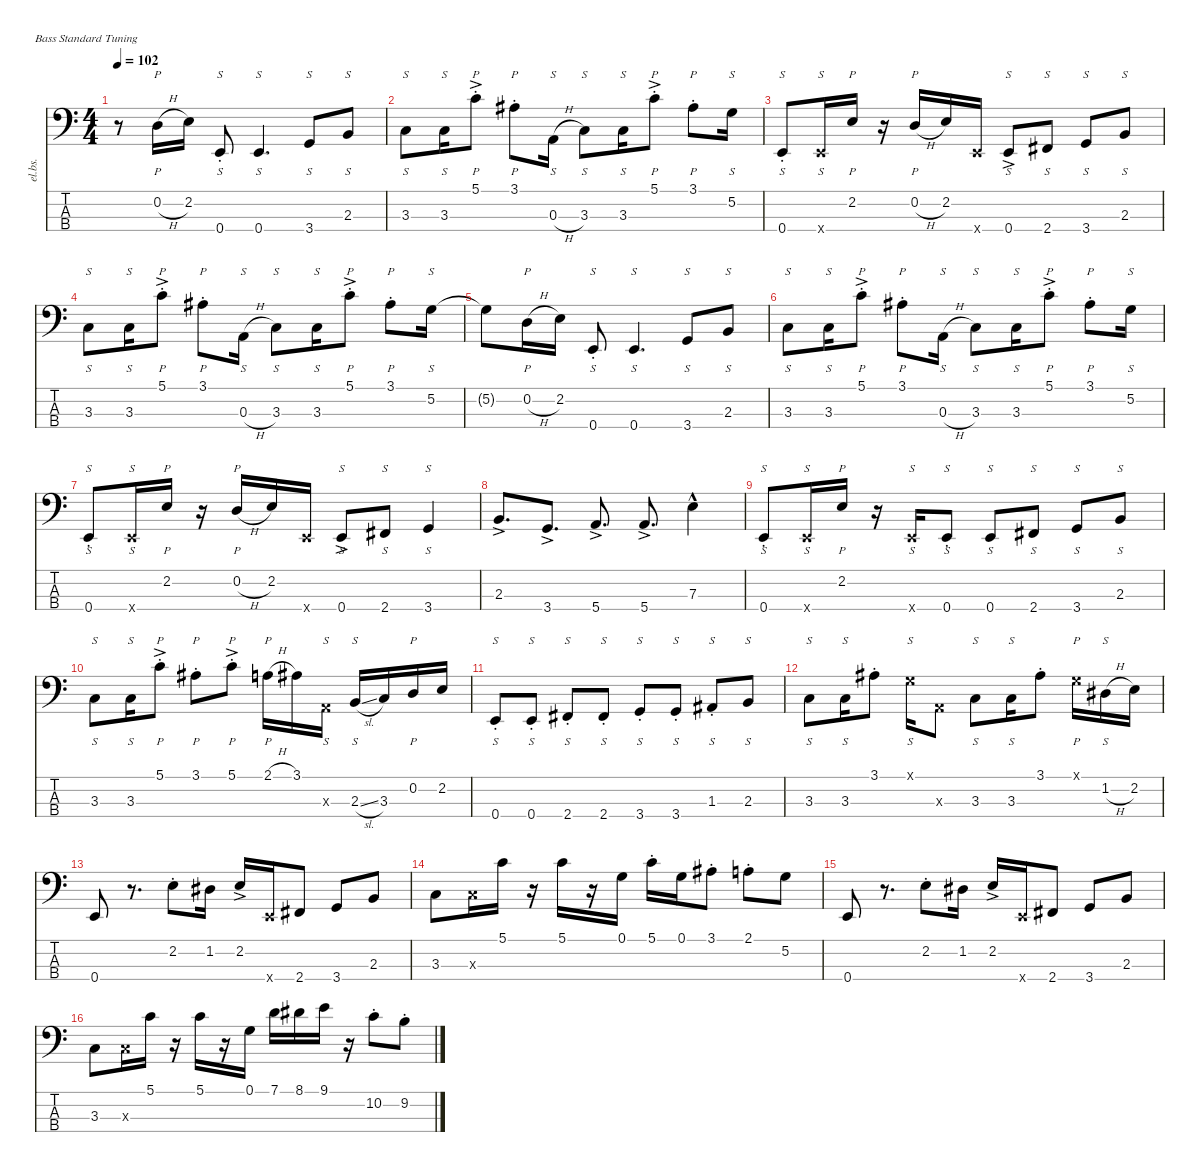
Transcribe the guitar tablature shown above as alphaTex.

\defaultSystemsLayout 4
\hideDynamics
\bracketExtendMode nobrackets
\otherSystemsTrackNameOrientation horizontal
\track ("Electric Bass" "el.bs.") {instrument electricbassfinger}
\staff {score tabs}
\tuning (G2 D2 A1 E1)
\ts (4 4)
\tempo 102
\clef f4
\ks c
r.8{dy p beam Down} 0.2{h}.16{p beam Down} 2.2.16{beam Down} 0.4{st}.8{s beam Up} 0.4.4{s d beam Up} 3.4.8{s beam Up} 2.3.8{s beam Up} |
3.3.8{s beam Down} 3.3.16{s beam Down} 5.1{ac st}.8{p beam Down} 3.1{st acc #}.8{p beam Down} 0.3{h}.16{s beam Down} 3.3.8{s beam Down} 3.3.16{s beam Down} 5.1{ac st}.8{p beam Down} 3.1{st acc #}.8{p beam Down} 5.2.16{s beam Down} |
0.4{st}.8{s dy mf beam Up} 0.4{x}.16{s beam Up} 2.2.16{p beam Up} r.16{beam Up} 0.2{h}.16{p beam Up} 2.2.16{beam Up} 0.4{x}.16{beam Up} 0.4{ac}.8{s dy p beam Up} 2.4{acc #}.8{s beam Up} 3.4.8{s beam Up} 2.3.8{s beam Up} |
3.3.8{s beam Down} 3.3.16{s beam Down} 5.1{ac st}.8{p beam Down} 3.1{st acc #}.8{p beam Down} 0.3{h}.16{s beam Down} 3.3.8{s beam Down} 3.3.16{s beam Down} 5.1{ac st}.8{p beam Down} 3.1{st acc #}.8{p beam Down} 5.2.16{s beam Down} |
5.2{t}.8{beam Down} 0.2{h}.16{p beam Down} 2.2.16{beam Down} 0.4{st}.8{s beam Up} 0.4.4{s d beam Up} 3.4.8{s beam Up} 2.3.8{s beam Up} |
3.3.8{s beam Down} 3.3.16{s beam Down} 5.1{ac st}.8{p beam Down} 3.1{st acc #}.8{p beam Down} 0.3{h}.16{s beam Down} 3.3.8{s beam Down} 3.3.16{s beam Down} 5.1{ac st}.8{p beam Down} 3.1{st acc #}.8{p beam Down} 5.2.16{s beam Down} |
0.4{st}.8{s dy mf beam Up} 0.4{x}.16{s beam Up} 2.2.16{p beam Up} r.16{beam Up} 0.2{h}.16{p beam Up} 2.2.16{beam Up} 0.4{x}.16{beam Up} 0.4{ac}.8{s dy p beam Up} 2.4{acc #}.8{s beam Up} 3.4.4{s beam Up} |
2.3{ac}.8{d beam Up} 3.4{ac}.8{d beam Up} 5.4{ac}.8{d beam Up} 5.4{ac}.8{d beam Up} 7.3{hac}.4{beam Down} |
0.4{st}.8{s dy mf beam Up} 0.4{x}.16{s beam Up} 2.2.16{p beam Up} r.16{beam Up} 0.4{x}.16{s beam Up} 0.4{st}.8{s beam Up} 0.4.8{s beam Up} 2.4{acc #}.8{s beam Up} 3.4.8{s beam Up} 2.3.8{s beam Up} |
3.3.8{s dy p beam Down} 3.3.16{s beam Down} 5.1{ac st}.8{p beam Down} 3.1{st acc #}.8{p beam Down} 5.1{ac st}.8{p beam Down} 2.1{h}.16{p beam Down} 3.1{acc #}.16{beam Down} 0.3{x}.16{s beam Down} 2.3{sl}.16{s beam Up} 3.3.16{beam Up} 0.2.16{p beam Up} 2.2.16{beam Up} |
0.4{st}.8{s dy mf beam Up} 0.4{st}.8{s beam Up} 2.4{st acc #}.8{s beam Up} 2.4{st acc #}.8{s beam Up} 3.4{st}.8{s beam Up} 3.4{st}.8{s beam Up} 1.3{st acc #}.8{s beam Up} 2.3.8{s beam Up} |
3.3.8{s dy p beam Down} 3.3.16{s beam Down} 3.1{st acc #}.8{dy mf beam Down} 0.1{x}.16{s dy p beam Down} 0.3{x}.8{beam Down} 3.3.8{s beam Down} 3.3.16{s beam Down} 3.1{st acc #}.8{dy mf beam Down} 0.1{x}.16{p beam Down} 1.2{h acc #}.16{s beam Down} 2.2.16{beam Down} |
0.4.8{dy p beam Up} r.8{d beam Up} 2.2{st}.8{beam Down} 1.2{acc #}.16{beam Down} 2.2{ac}.16{beam Up} 0.4{x}.16{beam Up} 2.4{acc #}.8{beam Up} 3.4.8{beam Up} 2.3.8{beam Up} |
3.3.8{beam Down} 3.3{x}.16{beam Down} 5.1.16{beam Down} r.16{beam Down} 5.1.16{beam Down} r.16{beam Down} 0.1.16{beam Down} 5.1{st}.16{beam Down} 0.1.16{beam Down} 3.1{st acc #}.8{beam Down} 2.1{st}.8{beam Down} 5.2.8{beam Down} |
0.4.8{beam Up} r.8{d beam Up} 2.2{st}.8{beam Down} 1.2{acc #}.16{beam Down} 2.2{ac}.16{beam Up} 0.4{x}.16{beam Up} 2.4{acc #}.8{beam Up} 3.4.8{beam Up} 2.3.8{beam Up} |
3.3.8{beam Down} 3.3{x}.16{beam Down} 5.1.16{beam Down} r.16{beam Down} 5.1.16{beam Down} r.16{beam Down} 0.1.16{beam Down} 7.1.16{beam Down} 8.1{acc #}.16{beam Down} 9.1.16{beam Down} r.16{beam Down} 10.2{st}.8{beam Down} 9.2{st}.8{beam Down}
